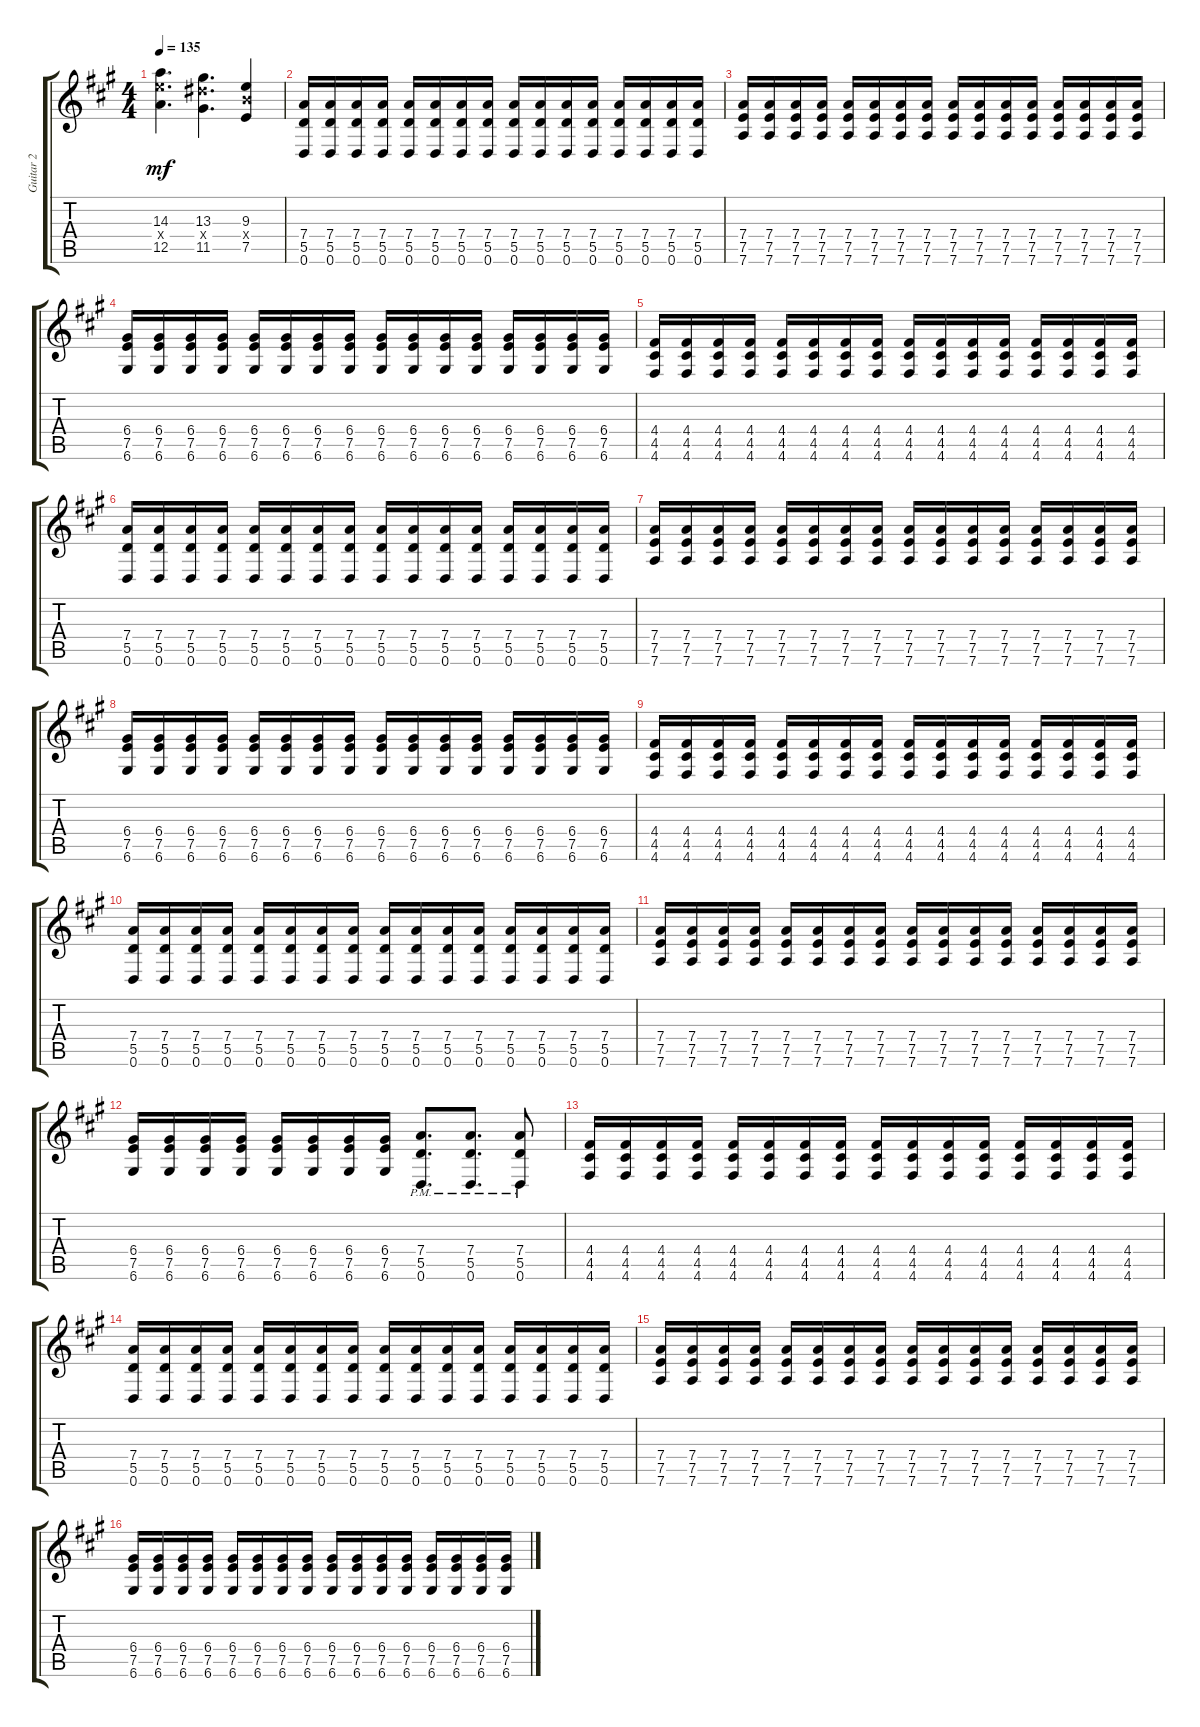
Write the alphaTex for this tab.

\track ("Guitar 2" "Guitar 2") {instrument overdrivenguitar}
\staff {score tabs}
\tuning (E4 B3 G3 D3 A2 D2) {hide}
\ts (4 4)
\tempo 135
\clef g2
\ks a
(14.3 14.4{x} 12.5).4{d dy mf} (13.3 13.4{x} 11.5).4{d} (9.3 9.4{x} 7.5).4 |
(7.4 5.5 0.6).16 (7.4 5.5 0.6).16 (7.4 5.5 0.6).16 (7.4 5.5 0.6).16 (7.4 5.5 0.6).16 (7.4 5.5 0.6).16 (7.4 5.5 0.6).16 (7.4 5.5 0.6).16 (7.4 5.5 0.6).16 (7.4 5.5 0.6).16 (7.4 5.5 0.6).16 (7.4 5.5 0.6).16 (7.4 5.5 0.6).16 (7.4 5.5 0.6).16 (7.4 5.5 0.6).16 (7.4 5.5 0.6).16 |
(7.4 7.5 7.6).16 (7.4 7.5 7.6).16 (7.4 7.5 7.6).16 (7.4 7.5 7.6).16 (7.4 7.5 7.6).16 (7.4 7.5 7.6).16 (7.4 7.5 7.6).16 (7.4 7.5 7.6).16 (7.4 7.5 7.6).16 (7.4 7.5 7.6).16 (7.4 7.5 7.6).16 (7.4 7.5 7.6).16 (7.4 7.5 7.6).16 (7.4 7.5 7.6).16 (7.4 7.5 7.6).16 (7.4 7.5 7.6).16 |
(6.4 7.5 6.6).16 (6.4 7.5 6.6).16 (6.4 7.5 6.6).16 (6.4 7.5 6.6).16 (6.4 7.5 6.6).16 (6.4 7.5 6.6).16 (6.4 7.5 6.6).16 (6.4 7.5 6.6).16 (6.4 7.5 6.6).16 (6.4 7.5 6.6).16 (6.4 7.5 6.6).16 (6.4 7.5 6.6).16 (6.4 7.5 6.6).16 (6.4 7.5 6.6).16 (6.4 7.5 6.6).16 (6.4 7.5 6.6).16 |
(4.4 4.5 4.6).16 (4.4 4.5 4.6).16 (4.4 4.5 4.6).16 (4.4 4.5 4.6).16 (4.4 4.5 4.6).16 (4.4 4.5 4.6).16 (4.4 4.5 4.6).16 (4.4 4.5 4.6).16 (4.4 4.5 4.6).16 (4.4 4.5 4.6).16 (4.4 4.5 4.6).16 (4.4 4.5 4.6).16 (4.4 4.5 4.6).16 (4.4 4.5 4.6).16 (4.4 4.5 4.6).16 (4.4 4.5 4.6).16 |
(7.4 5.5 0.6).16 (7.4 5.5 0.6).16 (7.4 5.5 0.6).16 (7.4 5.5 0.6).16 (7.4 5.5 0.6).16 (7.4 5.5 0.6).16 (7.4 5.5 0.6).16 (7.4 5.5 0.6).16 (7.4 5.5 0.6).16 (7.4 5.5 0.6).16 (7.4 5.5 0.6).16 (7.4 5.5 0.6).16 (7.4 5.5 0.6).16 (7.4 5.5 0.6).16 (7.4 5.5 0.6).16 (7.4 5.5 0.6).16 |
(7.4 7.5 7.6).16 (7.4 7.5 7.6).16 (7.4 7.5 7.6).16 (7.4 7.5 7.6).16 (7.4 7.5 7.6).16 (7.4 7.5 7.6).16 (7.4 7.5 7.6).16 (7.4 7.5 7.6).16 (7.4 7.5 7.6).16 (7.4 7.5 7.6).16 (7.4 7.5 7.6).16 (7.4 7.5 7.6).16 (7.4 7.5 7.6).16 (7.4 7.5 7.6).16 (7.4 7.5 7.6).16 (7.4 7.5 7.6).16 |
(6.4 7.5 6.6).16 (6.4 7.5 6.6).16 (6.4 7.5 6.6).16 (6.4 7.5 6.6).16 (6.4 7.5 6.6).16 (6.4 7.5 6.6).16 (6.4 7.5 6.6).16 (6.4 7.5 6.6).16 (6.4 7.5 6.6).16 (6.4 7.5 6.6).16 (6.4 7.5 6.6).16 (6.4 7.5 6.6).16 (6.4 7.5 6.6).16 (6.4 7.5 6.6).16 (6.4 7.5 6.6).16 (6.4 7.5 6.6).16 |
(4.4 4.5 4.6).16 (4.4 4.5 4.6).16 (4.4 4.5 4.6).16 (4.4 4.5 4.6).16 (4.4 4.5 4.6).16 (4.4 4.5 4.6).16 (4.4 4.5 4.6).16 (4.4 4.5 4.6).16 (4.4 4.5 4.6).16 (4.4 4.5 4.6).16 (4.4 4.5 4.6).16 (4.4 4.5 4.6).16 (4.4 4.5 4.6).16 (4.4 4.5 4.6).16 (4.4 4.5 4.6).16 (4.4 4.5 4.6).16 |
(7.4 5.5 0.6).16 (7.4 5.5 0.6).16 (7.4 5.5 0.6).16 (7.4 5.5 0.6).16 (7.4 5.5 0.6).16 (7.4 5.5 0.6).16 (7.4 5.5 0.6).16 (7.4 5.5 0.6).16 (7.4 5.5 0.6).16 (7.4 5.5 0.6).16 (7.4 5.5 0.6).16 (7.4 5.5 0.6).16 (7.4 5.5 0.6).16 (7.4 5.5 0.6).16 (7.4 5.5 0.6).16 (7.4 5.5 0.6).16 |
(7.4 7.5 7.6).16 (7.4 7.5 7.6).16 (7.4 7.5 7.6).16 (7.4 7.5 7.6).16 (7.4 7.5 7.6).16 (7.4 7.5 7.6).16 (7.4 7.5 7.6).16 (7.4 7.5 7.6).16 (7.4 7.5 7.6).16 (7.4 7.5 7.6).16 (7.4 7.5 7.6).16 (7.4 7.5 7.6).16 (7.4 7.5 7.6).16 (7.4 7.5 7.6).16 (7.4 7.5 7.6).16 (7.4 7.5 7.6).16 |
(6.4 7.5 6.6).16 (6.4 7.5 6.6).16 (6.4 7.5 6.6).16 (6.4 7.5 6.6).16 (6.4 7.5 6.6).16 (6.4 7.5 6.6).16 (6.4 7.5 6.6).16 (6.4 7.5 6.6).16 (7.4{pm} 5.5{pm} 0.6{pm}).8{d} (7.4{pm} 5.5{pm} 0.6{pm}).8{d} (7.4{pm} 5.5{pm} 0.6{pm}).8 |
(4.4 4.5 4.6).16 (4.4 4.5 4.6).16 (4.4 4.5 4.6).16 (4.4 4.5 4.6).16 (4.4 4.5 4.6).16 (4.4 4.5 4.6).16 (4.4 4.5 4.6).16 (4.4 4.5 4.6).16 (4.4 4.5 4.6).16 (4.4 4.5 4.6).16 (4.4 4.5 4.6).16 (4.4 4.5 4.6).16 (4.4 4.5 4.6).16 (4.4 4.5 4.6).16 (4.4 4.5 4.6).16 (4.4 4.5 4.6).16 |
(7.4 5.5 0.6).16 (7.4 5.5 0.6).16 (7.4 5.5 0.6).16 (7.4 5.5 0.6).16 (7.4 5.5 0.6).16 (7.4 5.5 0.6).16 (7.4 5.5 0.6).16 (7.4 5.5 0.6).16 (7.4 5.5 0.6).16 (7.4 5.5 0.6).16 (7.4 5.5 0.6).16 (7.4 5.5 0.6).16 (7.4 5.5 0.6).16 (7.4 5.5 0.6).16 (7.4 5.5 0.6).16 (7.4 5.5 0.6).16 |
(7.4 7.5 7.6).16 (7.4 7.5 7.6).16 (7.4 7.5 7.6).16 (7.4 7.5 7.6).16 (7.4 7.5 7.6).16 (7.4 7.5 7.6).16 (7.4 7.5 7.6).16 (7.4 7.5 7.6).16 (7.4 7.5 7.6).16 (7.4 7.5 7.6).16 (7.4 7.5 7.6).16 (7.4 7.5 7.6).16 (7.4 7.5 7.6).16 (7.4 7.5 7.6).16 (7.4 7.5 7.6).16 (7.4 7.5 7.6).16 |
(6.4 7.5 6.6).16 (6.4 7.5 6.6).16 (6.4 7.5 6.6).16 (6.4 7.5 6.6).16 (6.4 7.5 6.6).16 (6.4 7.5 6.6).16 (6.4 7.5 6.6).16 (6.4 7.5 6.6).16 (6.4 7.5 6.6).16 (6.4 7.5 6.6).16 (6.4 7.5 6.6).16 (6.4 7.5 6.6).16 (6.4 7.5 6.6).16 (6.4 7.5 6.6).16 (6.4 7.5 6.6).16 (6.4 7.5 6.6).16
